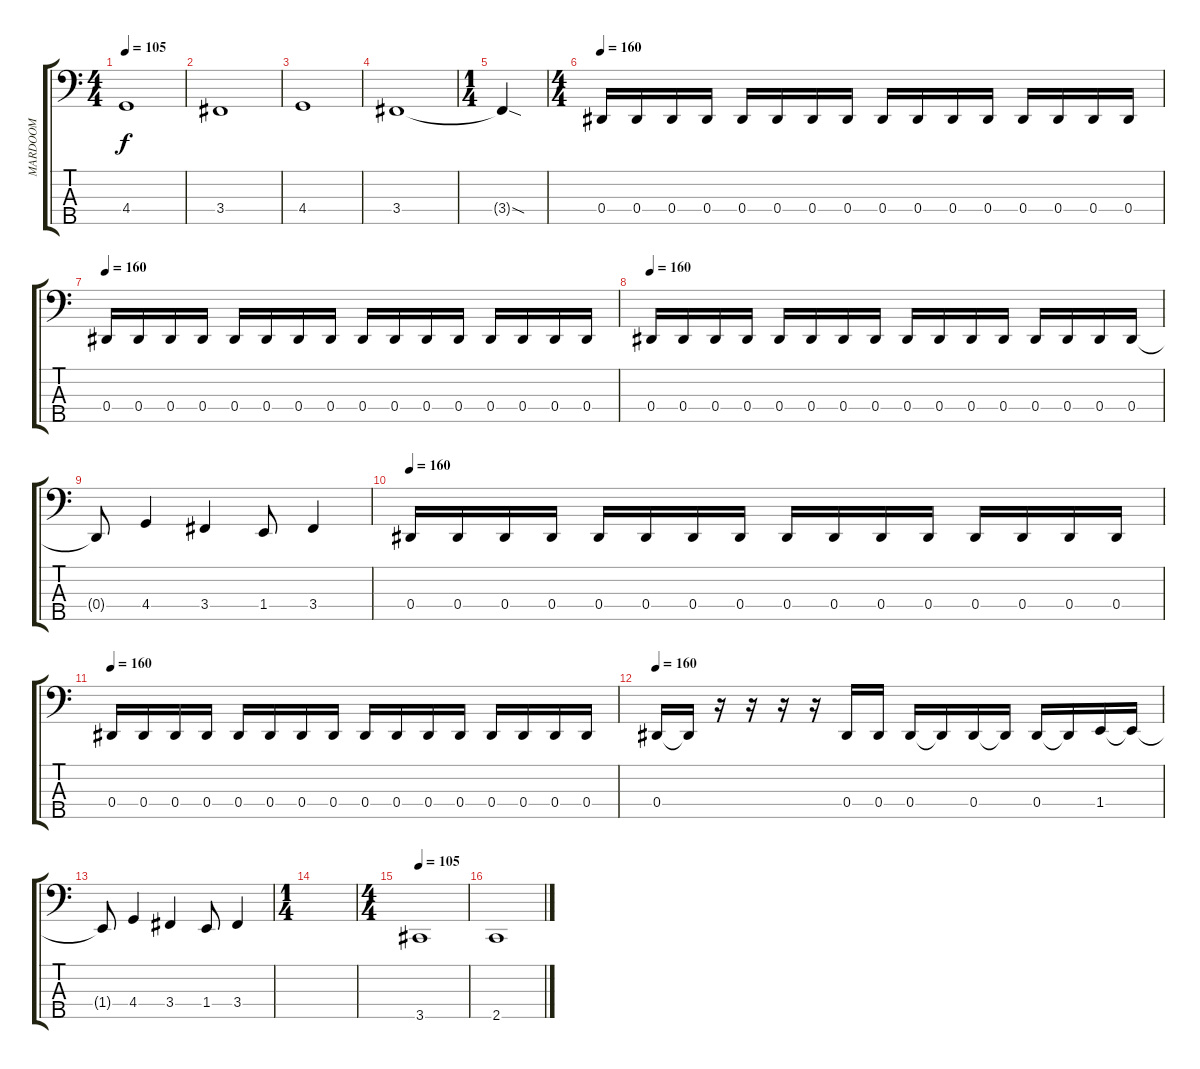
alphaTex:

\track ("MARDOOM" "MARDOOM") {instrument electricbassfinger}
\staff {score tabs}
\tuning (Gb2 Db2 Ab1 Eb1 Bb0) {hide}
\ts (4 4)
\tempo 105
\clef f4
\ks c
4.4.1{dy f} |
3.4.1 |
4.4.1 |
3.4.1 |
\ts (1 4)
3.4{sod t}.4 |
\ts (4 4)
\tempo 160
0.4.16 0.4.16 0.4.16 0.4.16 0.4.16 0.4.16 0.4.16 0.4.16 0.4.16 0.4.16 0.4.16 0.4.16 0.4.16 0.4.16 0.4.16 0.4.16 |
\tempo 160
0.4.16 0.4.16 0.4.16 0.4.16 0.4.16 0.4.16 0.4.16 0.4.16 0.4.16 0.4.16 0.4.16 0.4.16 0.4.16 0.4.16 0.4.16 0.4.16 |
\tempo 160
0.4.16 0.4.16 0.4.16 0.4.16 0.4.16 0.4.16 0.4.16 0.4.16 0.4.16 0.4.16 0.4.16 0.4.16 0.4.16 0.4.16 0.4.16 0.4.16 |
0.4{t}.8 4.4.4 3.4.4 1.4.8 3.4.4 |
\tempo 160
0.4.16 0.4.16 0.4.16 0.4.16 0.4.16 0.4.16 0.4.16 0.4.16 0.4.16 0.4.16 0.4.16 0.4.16 0.4.16 0.4.16 0.4.16 0.4.16 |
\tempo 160
0.4.16 0.4.16 0.4.16 0.4.16 0.4.16 0.4.16 0.4.16 0.4.16 0.4.16 0.4.16 0.4.16 0.4.16 0.4.16 0.4.16 0.4.16 0.4.16 |
\tempo 160
0.4.16 0.4{t}.16 r.16 r.16 r.16 r.16 0.4.16 0.4.16 0.4.16 0.4{t}.16 0.4.16 0.4{t}.16 0.4.16 0.4{t}.16 1.4.16 1.4{t}.16 |
1.4{t}.8 4.4.4 3.4.4 1.4.8 3.4.4 |
\ts (1 4)
|
\ts (4 4)
\tempo 105
3.5.1 |
2.5.1
